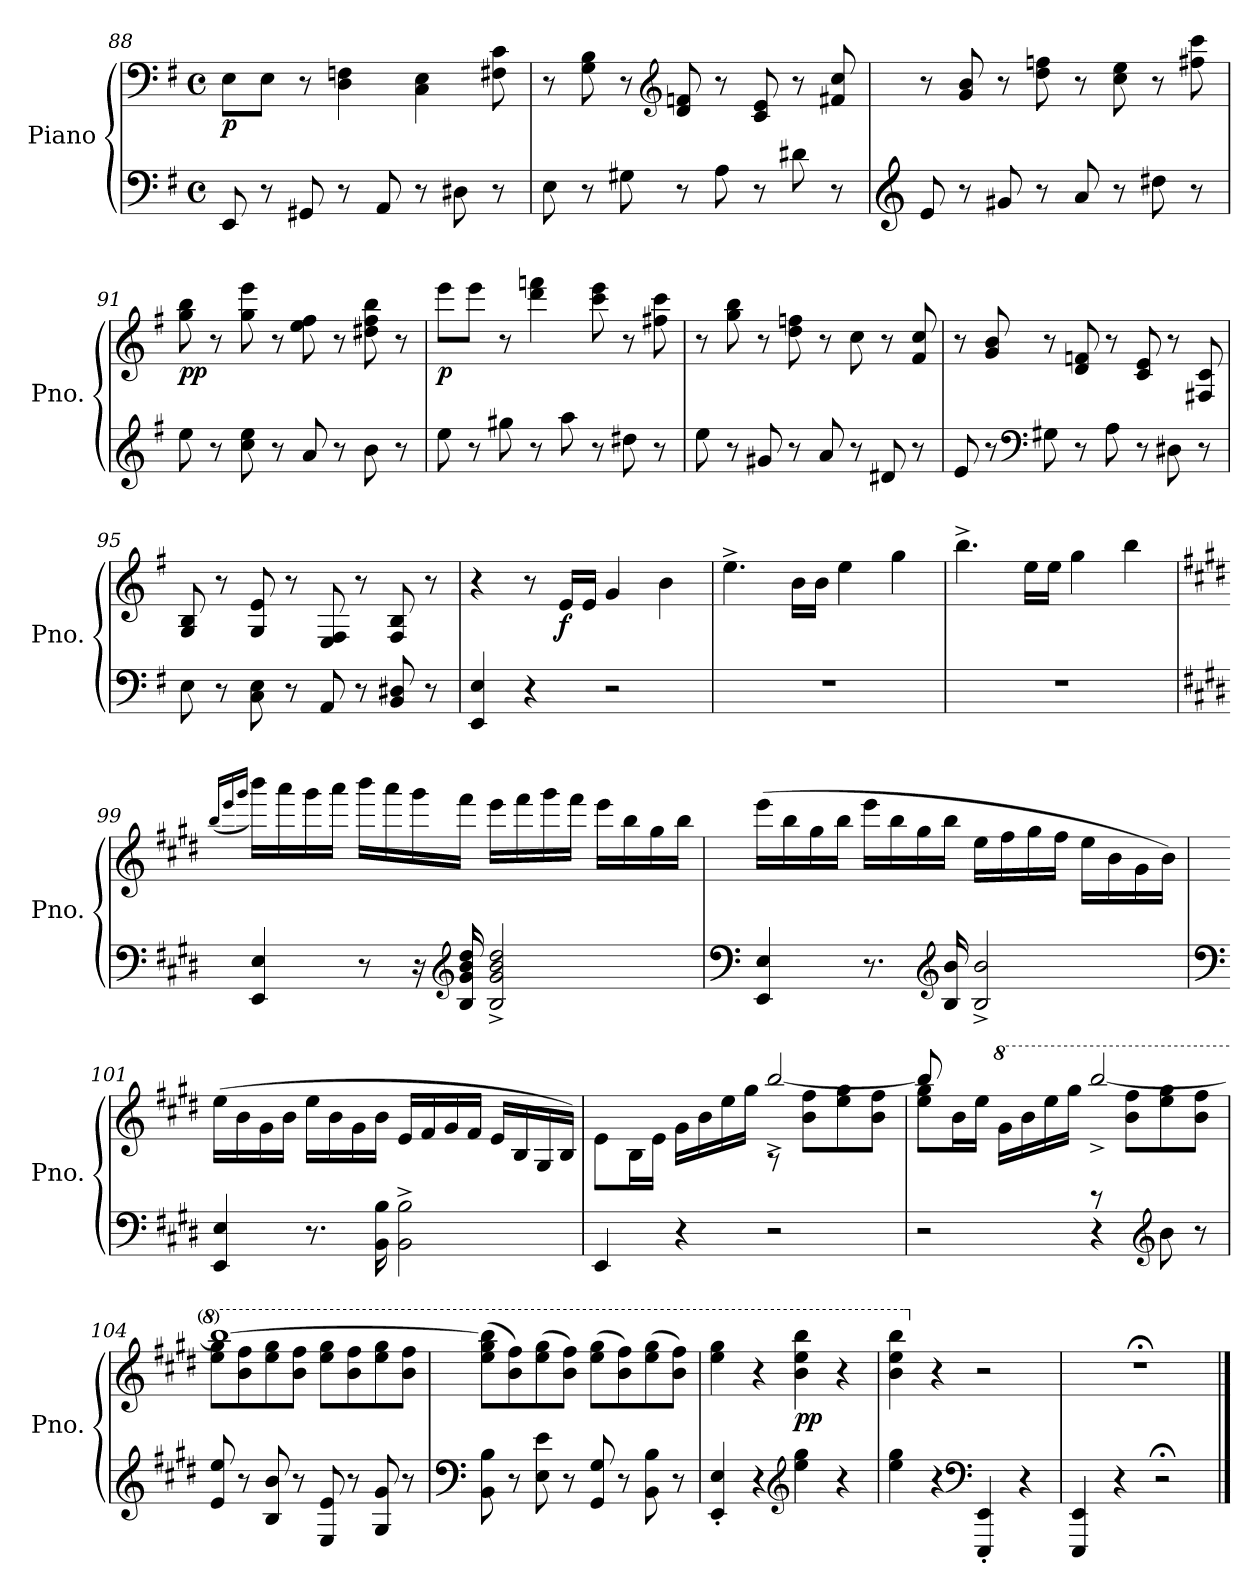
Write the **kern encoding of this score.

**kern	**kern	**dynam
*part1	*part1	*part1
*staff2	*staff1	*staff1/2
*I"Piano	*	*
*I'Pno.	*	*
*clefF4	*clefF4	*
*k[f#]	*k[f#]	*
*M4/4	*M4/4	*
*met(c)	*met(c)	*
=88	=88	=88
!	!	!LO:DY:b
8EE/	8E\L	p
8r	8E\J	.
8GG#X/	8r	.
8r	4D\ 4Fn\	.
8AA/	.	.
8r	4C\ 4E\	.
8D#X\	.	.
8r	8F#X\ 8c\	.
=89	=89	=89
8E\	8r	.
8r	8G\ 8B\	.
8G#X\	8r	.
*	*clefG2	*
8r	8d/ 8fn/	.
8A\	8r	.
8r	8c/ 8e/	.
8d#X\	8r	.
8r	8f#X/ 8cc/	.
!!LO:LB:g=z
=90	=90	=90
*clefG2	*	*
8e/	8r	.
8r	8g/ 8b/	.
8g#X/	8r	.
8r	8dd\ 8ffn\	.
8a/	8r	.
8r	8cc\ 8ee\	.
8dd#X\	8r	.
8r	8ff#X\ 8ccc\	.
=91	=91	=91
!	!	!LO:DY:b
8ee\	8gg\ 8bb\	pp
8r	8r	.
8cc\ 8ee\	8gg\ 8eee\	.
8r	8r	.
8a/	8ee\ 8ff#\	.
8r	8r	.
8b\	8dd#X\ 8ff#\ 8bb\	.
8r	8r	.
=92	=92	=92
!	!	!LO:DY:b
8ee\	8eee\L	p
8r	8eee\J	.
8gg#X\	8r	.
8r	4ddd\ 4fffn\	.
8aa\	.	.
8r	8ccc\ 8eee\	.
8dd#X\	8r	.
8r	8ff#X\ 8ccc\	.
=93	=93	=93
8ee\	8r	.
8r	8gg\ 8bb\	.
8g#X/	8r	.
8r	8dd\ 8ffn\	.
8a/	8r	.
8r	8cc\	.
8d#X/	8r	.
8r	8f#/ 8cc/	.
!!LO:LB:g=z
=94	=94	=94
8e/	8r	.
8r	8g/ 8b/	.
*clefF4	*	*
8G#X\	8r	.
8r	8d/ 8fn/	.
8A\	8r	.
8r	8c/ 8e/	.
8D#X\	8r	.
8r	8F#X/ 8c/	.
=95	=95	=95
8E\	8G/ 8B/	.
8r	8r	.
8C\ 8E\	8G/ 8e/	.
8r	8r	.
8AA/	8E/ 8F#/	.
8r	8r	.
8BB/ 8D#X/	8F#/ 8B/	.
8r	8r	.
=96	=96	=96
4EE/ 4E/	4r	.
4r	8r	.
!	!	!LO:DY:b
.	16e/LL	f
.	16e/JJ	.
2r	4g/	.
.	4b\	.
=97	=97	=97
1r	4.ee^\	.
.	16b\LL	.
.	16b\JJ	.
.	4ee\	.
.	4gg\	.
!!LO:LB:g=z
=98	=98	=98
1r	4.bb^\	.
.	16ee\LL	.
.	16ee\JJ	.
.	4gg\	.
.	4bb\	.
=99	=99	=99
*k[f#c#g#d#]	*k[f#c#g#d#]	*
.	(16qbb/LL	.
.	16qeee/	.
.	16qggg#/JJ	.
4EE/ 4E/	16bbb\LL)	.
.	16aaa\	.
.	16ggg#\	.
.	16aaa\JJ	.
8r	16bbb\LL	.
.	16aaa\	.
16r	16ggg#\	.
*clefG2	*	*
16B/ 16g#/ 16b/ 16dd#/	16fff#\JJ	.
2B/^ 2g#/^ 2b/^ 2dd#/^	16eee\LL	.
.	16fff#\	.
.	16ggg#\	.
.	16fff#\JJ	.
.	16eee\LL	.
.	16bb\	.
.	16gg#\	.
.	16bb\JJ	.
=100	=100	=100
*clefF4	*	*
4EE/ 4E/	(16eee\LL	.
.	16bb\	.
.	16gg#\	.
.	16bb\JJ	.
8.r	16eee\LL	.
.	16bb\	.
.	16gg#\	.
*clefG2	*	*
16B/ 16b/	16bb\JJ	.
2B/^ 2b/^	16ee\LL	.
.	16ff#\	.
.	16gg#\	.
.	16ff#\JJ	.
.	16ee\LL	.
.	16b\	.
.	16g#\	.
.	16b\JJ)	.
!!LO:LB:g=z
=101	=101	=101
*clefF4	*	*
4EE/ 4E/	(16ee\LL	.
.	16b\	.
.	16g#\	.
.	16b\JJ	.
8.r	16ee\LL	.
.	16b\	.
.	16g#\	.
16BB\ 16B\	16b\JJ	.
2BB\^ 2B\^	16e/LL	.
.	16f#/	.
.	16g#/	.
.	16f#/JJ	.
.	16e/LL	.
.	16B/	.
.	16G#/	.
.	16B/JJ)	.
=102	=102	=102
*	*^	*
4EE/	8e\L	2ryy	.
.	16B\L	.	.
.	16e\JJ	.	.
4r	16g#\LL	.	.
.	16b\	.	.
.	16ee\	.	.
.	16gg#\JJ	.	.
2r	8rA	[2bb^/	.
.	8b\ 8ff#\L	.	.
.	8ee\ 8gg#\	.	.
.	8b\ 8ff#\J	.	.
=103	=103	=103	=103
2r	8ee\ 8gg#\L	8bb/]	.
.	16b\L	4.ryy	.
.	16ee\JJ	.	.
*	*8va	*	*
.	16gg#\LL	.	.
.	16bb\	.	.
.	16eee\	.	.
.	16ggg#\JJ	.	.
4r	8rA	[2bbb^/	.
.	8bb\ 8fff#\L	.	.
*clefG2	*	*	*
8b\	8eee\ 8ggg#\	.	.
8r	8bb\ 8fff#\J	.	.
!!LO:LB:g=z	!!
=104	=104	=104	=104
8e/ 8ee/	1bbb_	8eee\ 8ggg#\L	.
8r	.	8bb\ 8fff#\	.
8B/ 8b/	.	8eee\ 8ggg#\	.
8r	.	8bb\ 8fff#\J	.
8E/ 8e/	.	8eee\ 8ggg#\L	.
8r	.	8bb\ 8fff#\	.
8G#/ 8g#/	.	8eee\ 8ggg#\	.
8r	.	8bb\ 8fff#\J	.
*	*v	*v	*
=105	=105	=105
*clefF4	*	*
8BB\ 8B\	(8eee\ 8ggg#\ 8bbb\]L	.
8r	8bb\ 8fff#\)	.
8E\ 8e\	(8eee\ 8ggg#\	.
8r	8bb\ 8fff#\J)	.
8GG#/ 8G#/	(8eee\ 8ggg#\L	.
8r	8bb\ 8fff#\)	.
8BB\ 8B\	(8eee\ 8ggg#\	.
8r	8bb\ 8fff#\J)	.
=106	=106	=106
4EE/' 4E/'	4eee\ 4ggg#\	.
4r	4r	.
*clefG2	*	*
!	!	!LO:DY:b
4ee\ 4gg#\	4bb\ 4eee\ 4bbb\	pp
4r	4r	.
=107	=107	=107
4ee\ 4gg#\	4bb\ 4eee\ 4bbb\	.
*	*X8va	*
4r	4r	.
*clefF4	*	*
4EEE/' 4EE/'	2r	.
4r	.	.
=108	=108	=108
4EEE/ 4EE/	1r;<	.
4r	.	.
2r;<	.	.
==	==	==
*-	*-	*-
